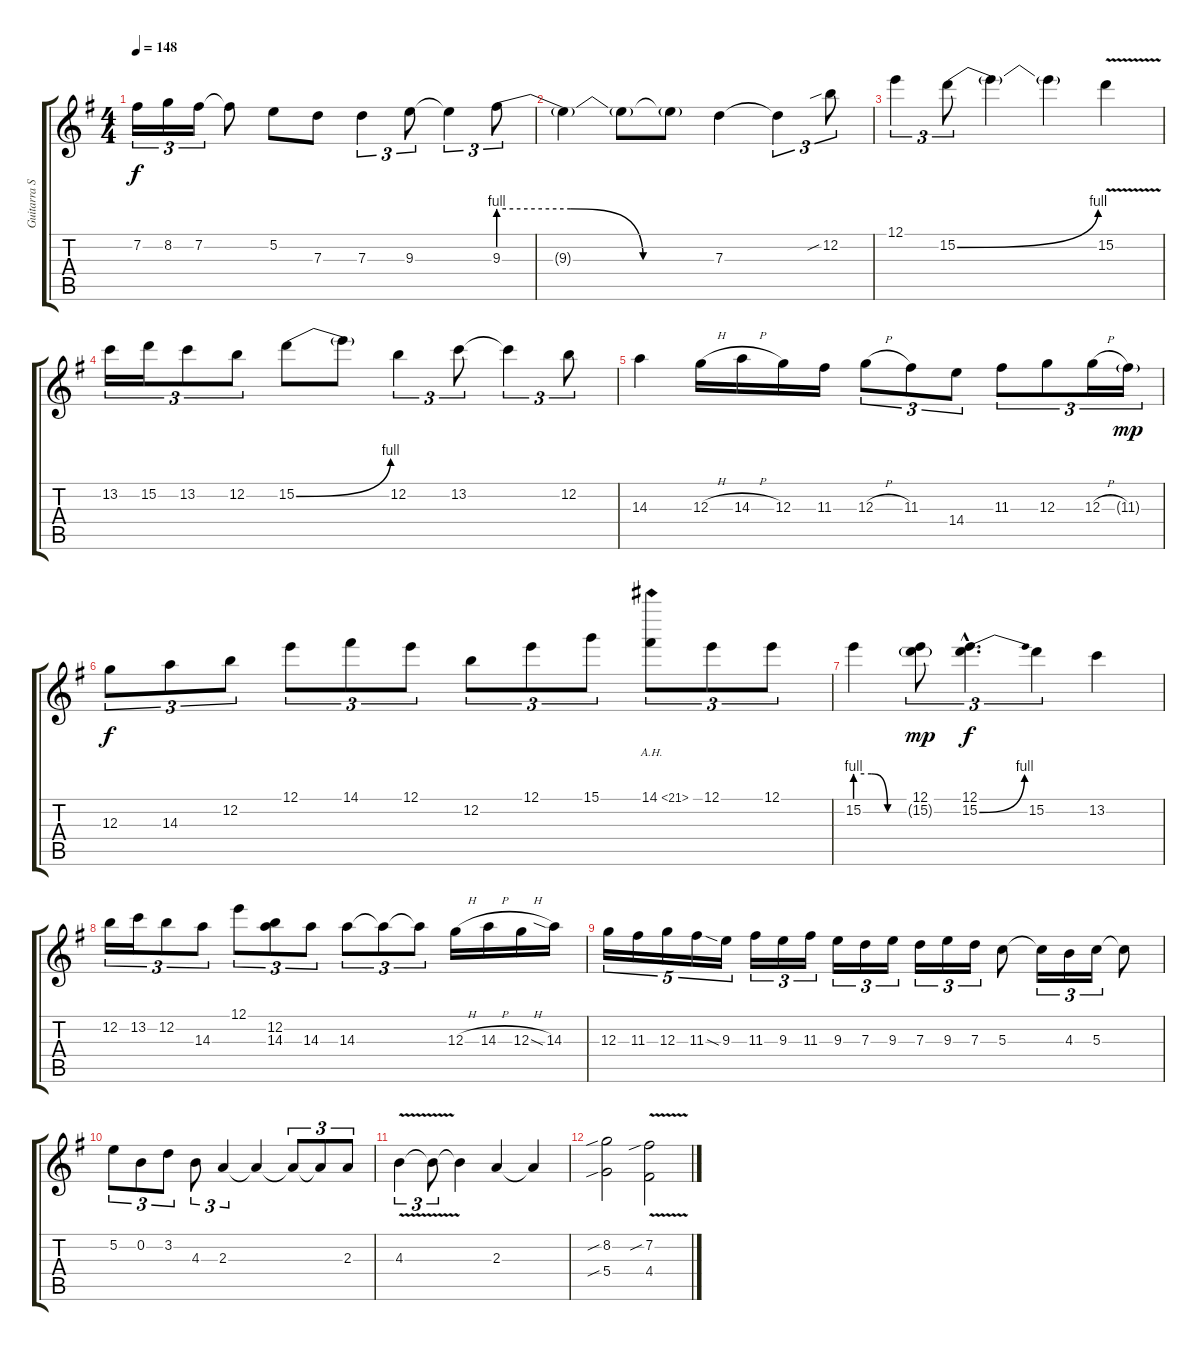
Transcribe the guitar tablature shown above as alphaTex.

\track ("Guitarra Solo" "Guitarra S") {instrument overdrivenguitar}
\staff {score tabs}
\tuning (E4 B3 G3 D3 A2 E2) {hide}
\ts (4 4)
\tempo 148
\clef g2
\ks g
7.2.16{tu (3 2) dy f} 8.2.16{tu (3 2)} 7.2.16{tu (3 2)} 7.2{t}.8 5.2.8 7.3.8 7.3.4{tu (3 2)} 9.3.8{tu (3 2)} 9.3{t}.4{tu (3 2)} 9.3{be (custom 0 4 20 4 40 0 60 0)}.8{tu (3 2)} |
9.3{t}.4 9.3{t}.8 9.3{t}.8 7.3.4 7.3{t}.4{tu (3 2)} 12.2{sib}.8{tu (3 2)} |
12.1.4{tu (3 2)} 15.2{be (bend 0 0 60 4)}.8{tu (3 2)} 15.2{t}.4 15.2{t}.4 15.2{v}.4 |
13.2.16{tu (3 2)} 15.2.16{tu (3 2)} 13.2.8{tu (3 2)} 12.2.8{tu (3 2)} 15.2{be (bend 0 0 60 4)}.8 15.2{t}.8 12.2.4{tu (3 2)} 13.2.8{tu (3 2)} 13.2{t}.4{tu (3 2)} 12.2.8{tu (3 2)} |
14.3.4 12.3{h}.16 14.3{h}.16 12.3.16 11.3.16 12.3{h}.8{tu (3 2)} 11.3.8{tu (3 2)} 14.4.8{tu (3 2)} 11.3.8{tu (3 2)} 12.3.8{tu (3 2)} 12.3{h}.16{tu (3 2)} 11.3{g}.16{tu (3 2) dy mp} |
12.3.8{tu (3 2) dy f} 14.3.8{tu (3 2)} 12.2.8{tu (3 2)} 12.1.8{tu (3 2)} 14.1.8{tu (3 2)} 12.1.8{tu (3 2)} 12.2.8{tu (3 2)} 12.1.8{tu (3 2)} 15.1.8{tu (3 2)} 14.1{ah 7}.8{tu (3 2)} 12.1.8{tu (3 2)} 12.1.8{tu (3 2)} |
15.2{be (custom 0 4 20 4 40 0 60 0)}.4 (12.1 15.2{g}).8{tu (3 2) dy mp} (12.1{hac} 15.2{be (bend 0 0 60 4) hac}).4{d tu (3 2) dy f} 15.2.4{tu (3 2)} 13.2.4 |
12.2.16{tu (3 2)} 13.2.16{tu (3 2)} 12.2.8{tu (3 2)} 14.3.8{tu (3 2)} 12.1.8{tu (3 2)} (12.2 14.3).8{tu (3 2)} 14.3.8{tu (3 2)} 14.3.8{tu (3 2)} 14.3{t}.8{tu (3 2)} 14.3{t}.8{tu (3 2)} 12.3{h}.16 14.3{h}.16 12.3{h}.16 14.3{sia}.16 |
12.3.16{tu (5 4)} 11.3.16{tu (5 4)} 12.3.16{tu (5 4)} 11.3.16{tu (5 4)} 9.3{sia}.16{tu (5 4)} 11.3.16{tu (3 2)} 9.3.16{tu (3 2)} 11.3.16{tu (3 2)} 9.3.16{tu (3 2)} 7.3.16{tu (3 2)} 9.3.16{tu (3 2)} 7.3.16{tu (3 2)} 9.3.16{tu (3 2)} 7.3.16{tu (3 2)} 5.3.8 5.3{t}.16{tu (3 2)} 4.3.16{tu (3 2)} 5.3.16{tu (3 2)} 5.3{t}.8 |
5.2.8{tu (3 2)} 0.2.8{tu (3 2)} 3.2.8{tu (3 2)} 4.3.8{tu (3 2)} 2.3.4{tu (3 2)} 2.3{t}.4 2.3{t}.8{tu (3 2)} 2.3{t}.8{tu (3 2)} 2.3.8{tu (3 2)} |
4.3{v}.4{tu (3 2)} 4.3{t}.8{tu (3 2)} 4.3{t}.4 2.3.4 2.3{t}.4 |
(8.2{sib} 5.4{sib}).2 (7.2{sib} 4.4{v}).2
